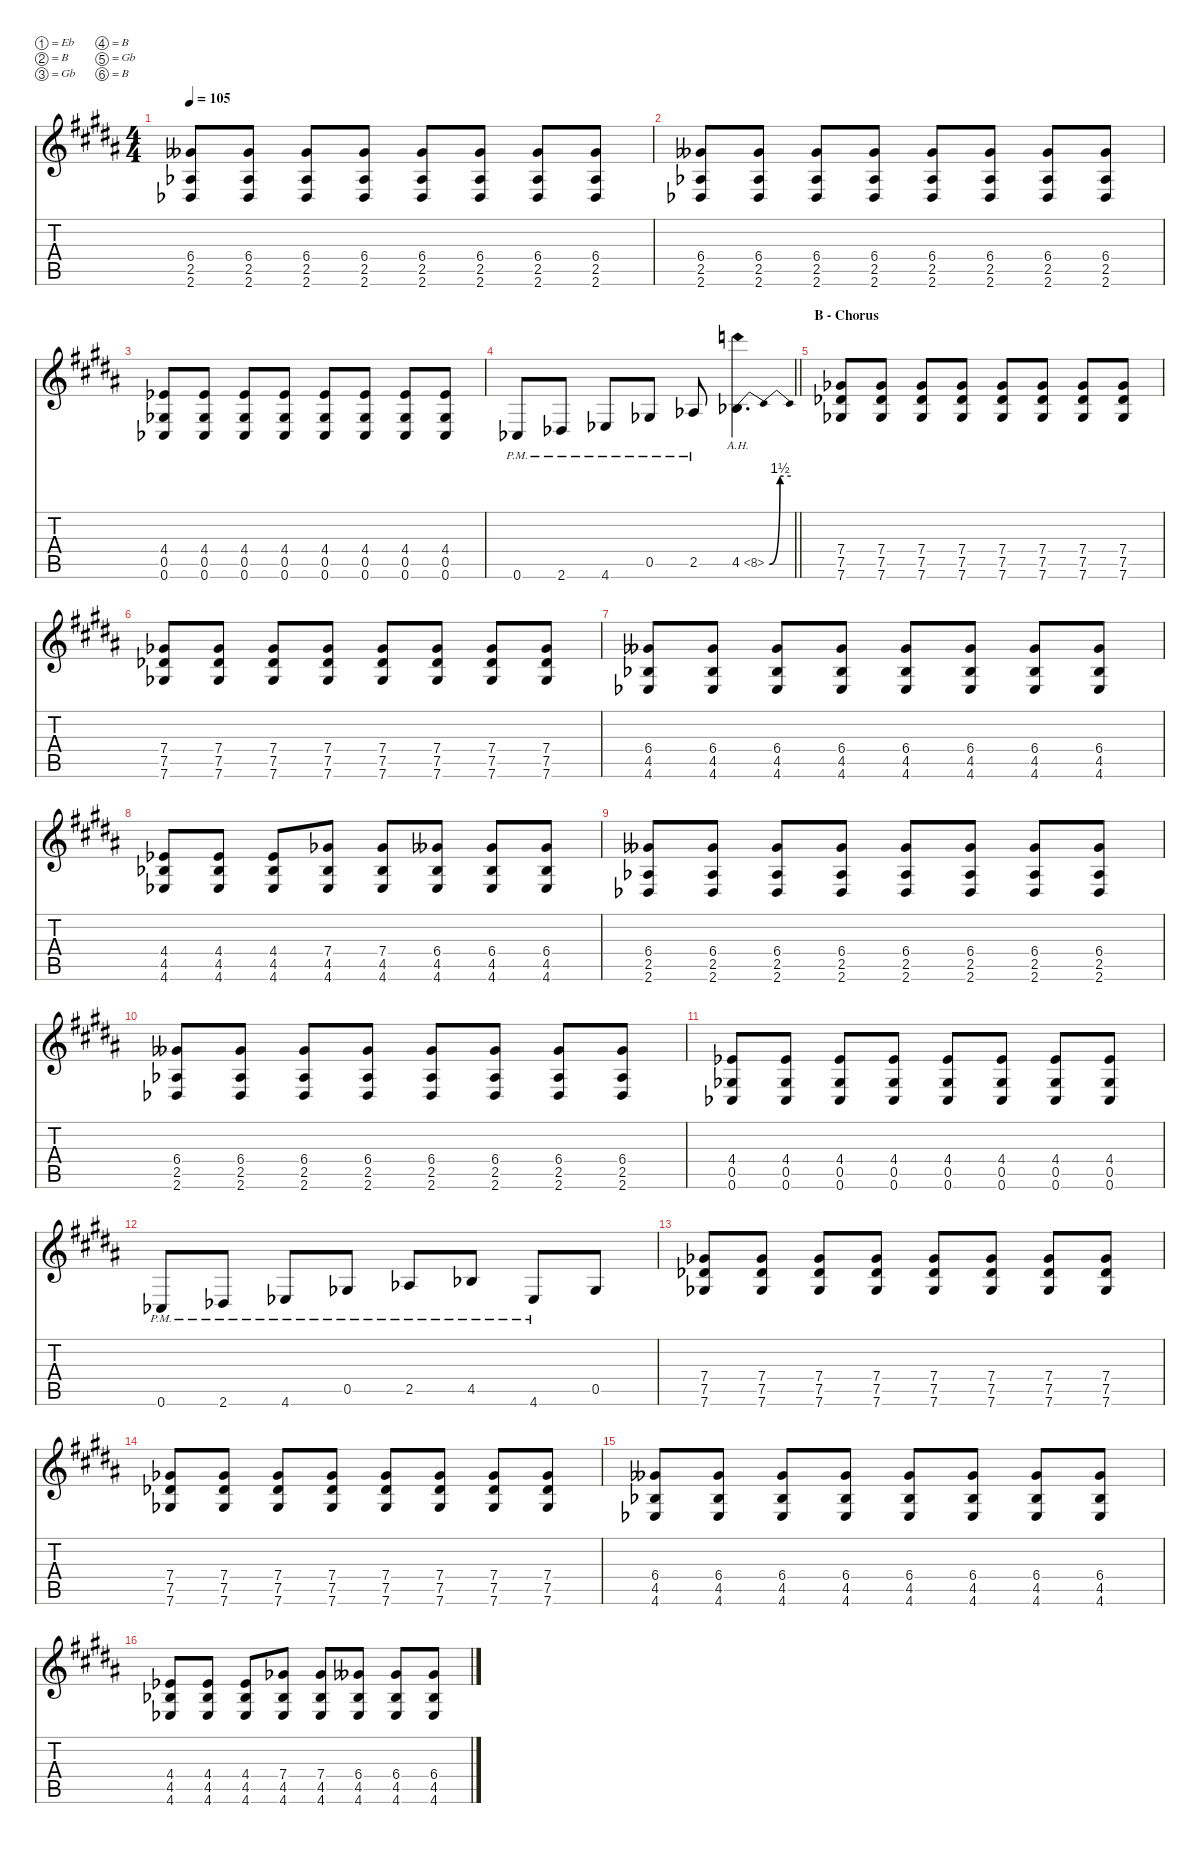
\defaultSystemsLayout 4
\hideDynamics
\bracketExtendMode nobrackets
\singleTrackTrackNamePolicy hidden
\multiTrackTrackNamePolicy hidden
\firstSystemTrackNameMode fullname
\firstSystemTrackNameOrientation horizontal
\otherSystemsTrackNameOrientation horizontal
\track ("Guitar I" "dist.guit.") {mute instrument distortionguitar}
\staff {score tabs}
\tuning (Eb4 B3 Gb3 B2 Gb2 B1)
\ts (4 4)
\tempo 105
\clef g2
\ks b
(6.4{acc bb} 2.5{acc b} 2.6{acc b}).8{dy f beam Up} (6.4{acc bb} 2.5{acc b} 2.6{acc b}).8{beam Up} (6.4{acc bb} 2.5{acc b} 2.6{acc b}).8{beam Up} (6.4{acc bb} 2.5{acc b} 2.6{acc b}).8{beam Up} (6.4{acc bb} 2.5{acc b} 2.6{acc b}).8{beam Up} (6.4{acc bb} 2.5{acc b} 2.6{acc b}).8{beam Up} (6.4{acc bb} 2.5{acc b} 2.6{acc b}).8{beam Up} (6.4{acc bb} 2.5{acc b} 2.6{acc b}).8{beam Up} |
(6.4{acc bb} 2.5{acc b} 2.6{acc b}).8{beam Up} (6.4{acc bb} 2.5{acc b} 2.6{acc b}).8{beam Up} (6.4{acc bb} 2.5{acc b} 2.6{acc b}).8{beam Up} (6.4{acc bb} 2.5{acc b} 2.6{acc b}).8{beam Up} (6.4{acc bb} 2.5{acc b} 2.6{acc b}).8{beam Up} (6.4{acc bb} 2.5{acc b} 2.6{acc b}).8{beam Up} (6.4{acc bb} 2.5{acc b} 2.6{acc b}).8{beam Up} (6.4{acc bb} 2.5{acc b} 2.6{acc b}).8{beam Up} |
(4.4{acc b} 0.5{acc b} 0.6{acc b}).8{beam Up} (4.4{acc b} 0.5{acc b} 0.6{acc b}).8{beam Up} (4.4{acc b} 0.5{acc b} 0.6{acc b}).8{beam Up} (4.4{acc b} 0.5{acc b} 0.6{acc b}).8{beam Up} (4.4{acc b} 0.5{acc b} 0.6{acc b}).8{beam Up} (4.4{acc b} 0.5{acc b} 0.6{acc b}).8{beam Up} (4.4{acc b} 0.5{acc b} 0.6{acc b}).8{beam Up} (4.4{acc b} 0.5{acc b} 0.6{acc b}).8{beam Up} |
\barLineRight lightlight
0.6{pm acc b}.8{beam Up} 2.6{pm acc b}.8{beam Up} 4.6{pm acc b}.8{beam Up} 0.5{pm acc b}.8{beam Up} 2.5{pm acc b}.8{beam Up} 4.5{be (bendrelease 0 0 7.0000002 6 50.0000016 6 15 0) ah 4 acc b}.4{d beam Down} |
\section ("" "B - Chorus")
(7.4{acc b} 7.5{acc b} 7.6{acc b}).8{beam Up} (7.4{acc b} 7.5{acc b} 7.6{acc b}).8{beam Up} (7.4{acc b} 7.5{acc b} 7.6{acc b}).8{beam Up} (7.4{acc b} 7.5{acc b} 7.6{acc b}).8{beam Up} (7.4{acc b} 7.5{acc b} 7.6{acc b}).8{beam Up} (7.4{acc b} 7.5{acc b} 7.6{acc b}).8{beam Up} (7.4{acc b} 7.5{acc b} 7.6{acc b}).8{beam Up} (7.4{acc b} 7.5{acc b} 7.6{acc b}).8{beam Up} |
(7.4{acc b} 7.5{acc b} 7.6{acc b}).8{beam Up} (7.4{acc b} 7.5{acc b} 7.6{acc b}).8{beam Up} (7.4{acc b} 7.5{acc b} 7.6{acc b}).8{beam Up} (7.4{acc b} 7.5{acc b} 7.6{acc b}).8{beam Up} (7.4{acc b} 7.5{acc b} 7.6{acc b}).8{beam Up} (7.4{acc b} 7.5{acc b} 7.6{acc b}).8{beam Up} (7.4{acc b} 7.5{acc b} 7.6{acc b}).8{beam Up} (7.4{acc b} 7.5{acc b} 7.6{acc b}).8{beam Up} |
(6.4{acc bb} 4.5{acc b} 4.6{acc b}).8{beam Up} (6.4{acc bb} 4.5{acc b} 4.6{acc b}).8{beam Up} (6.4{acc bb} 4.5{acc b} 4.6{acc b}).8{beam Up} (6.4{acc bb} 4.5{acc b} 4.6{acc b}).8{beam Up} (6.4{acc bb} 4.5{acc b} 4.6{acc b}).8{beam Up} (6.4{acc bb} 4.5{acc b} 4.6{acc b}).8{beam Up} (6.4{acc bb} 4.5{acc b} 4.6{acc b}).8{beam Up} (6.4{acc bb} 4.5{acc b} 4.6{acc b}).8{beam Up} |
(4.4{acc b} 4.5{acc b} 4.6{acc b}).8{beam Up} (4.4{acc b} 4.5{acc b} 4.6{acc b}).8{beam Up} (4.4{acc b} 4.5{acc b} 4.6{acc b}).8{beam Up} (7.4{acc b} 4.5{acc b} 4.6{acc b}).8{beam Up} (7.4{acc b} 4.5{acc b} 4.6{acc b}).8{beam Up} (6.4{acc bb} 4.5{acc b} 4.6{acc b}).8{beam Up} (6.4{acc bb} 4.5{acc b} 4.6{acc b}).8{beam Up} (6.4{acc bb} 4.5{acc b} 4.6{acc b}).8{beam Up} |
(6.4{acc bb} 2.5{acc b} 2.6{acc b}).8{beam Up} (6.4{acc bb} 2.5{acc b} 2.6{acc b}).8{beam Up} (6.4{acc bb} 2.5{acc b} 2.6{acc b}).8{beam Up} (6.4{acc bb} 2.5{acc b} 2.6{acc b}).8{beam Up} (6.4{acc bb} 2.5{acc b} 2.6{acc b}).8{beam Up} (6.4{acc bb} 2.5{acc b} 2.6{acc b}).8{beam Up} (6.4{acc bb} 2.5{acc b} 2.6{acc b}).8{beam Up} (6.4{acc bb} 2.5{acc b} 2.6{acc b}).8{beam Up} |
(6.4{acc bb} 2.5{acc b} 2.6{acc b}).8{beam Up} (6.4{acc bb} 2.5{acc b} 2.6{acc b}).8{beam Up} (6.4{acc bb} 2.5{acc b} 2.6{acc b}).8{beam Up} (6.4{acc bb} 2.5{acc b} 2.6{acc b}).8{beam Up} (6.4{acc bb} 2.5{acc b} 2.6{acc b}).8{beam Up} (6.4{acc bb} 2.5{acc b} 2.6{acc b}).8{beam Up} (6.4{acc bb} 2.5{acc b} 2.6{acc b}).8{beam Up} (6.4{acc bb} 2.5{acc b} 2.6{acc b}).8{beam Up} |
(4.4{acc b} 0.5{acc b} 0.6{acc b}).8{beam Up} (4.4{acc b} 0.5{acc b} 0.6{acc b}).8{beam Up} (4.4{acc b} 0.5{acc b} 0.6{acc b}).8{beam Up} (4.4{acc b} 0.5{acc b} 0.6{acc b}).8{beam Up} (4.4{acc b} 0.5{acc b} 0.6{acc b}).8{beam Up} (4.4{acc b} 0.5{acc b} 0.6{acc b}).8{beam Up} (4.4{acc b} 0.5{acc b} 0.6{acc b}).8{beam Up} (4.4{acc b} 0.5{acc b} 0.6{acc b}).8{beam Up} |
0.6{pm acc b}.8{beam Up} 2.6{pm acc b}.8{beam Up} 4.6{pm acc b}.8{beam Up} 0.5{pm acc b}.8{beam Up} 2.5{pm acc b}.8{beam Up} 4.5{pm acc b}.8{beam Up} 4.6{pm acc b}.8{beam Up} 0.5{acc b}.8{beam Up} |
(7.4{acc b} 7.5{acc b} 7.6{acc b}).8{beam Up} (7.4{acc b} 7.5{acc b} 7.6{acc b}).8{beam Up} (7.4{acc b} 7.5{acc b} 7.6{acc b}).8{beam Up} (7.4{acc b} 7.5{acc b} 7.6{acc b}).8{beam Up} (7.4{acc b} 7.5{acc b} 7.6{acc b}).8{beam Up} (7.4{acc b} 7.5{acc b} 7.6{acc b}).8{beam Up} (7.4{acc b} 7.5{acc b} 7.6{acc b}).8{beam Up} (7.4{acc b} 7.5{acc b} 7.6{acc b}).8{beam Up} |
(7.4{acc b} 7.5{acc b} 7.6{acc b}).8{beam Up} (7.4{acc b} 7.5{acc b} 7.6{acc b}).8{beam Up} (7.4{acc b} 7.5{acc b} 7.6{acc b}).8{beam Up} (7.4{acc b} 7.5{acc b} 7.6{acc b}).8{beam Up} (7.4{acc b} 7.5{acc b} 7.6{acc b}).8{beam Up} (7.4{acc b} 7.5{acc b} 7.6{acc b}).8{beam Up} (7.4{acc b} 7.5{acc b} 7.6{acc b}).8{beam Up} (7.4{acc b} 7.5{acc b} 7.6{acc b}).8{beam Up} |
(6.4{acc bb} 4.5{acc b} 4.6{acc b}).8{beam Up} (6.4{acc bb} 4.5{acc b} 4.6{acc b}).8{beam Up} (6.4{acc bb} 4.5{acc b} 4.6{acc b}).8{beam Up} (6.4{acc bb} 4.5{acc b} 4.6{acc b}).8{beam Up} (6.4{acc bb} 4.5{acc b} 4.6{acc b}).8{beam Up} (6.4{acc bb} 4.5{acc b} 4.6{acc b}).8{beam Up} (6.4{acc bb} 4.5{acc b} 4.6{acc b}).8{beam Up} (6.4{acc bb} 4.5{acc b} 4.6{acc b}).8{beam Up} |
(4.4{acc b} 4.5{acc b} 4.6{acc b}).8{beam Up} (4.4{acc b} 4.5{acc b} 4.6{acc b}).8{beam Up} (4.4{acc b} 4.5{acc b} 4.6{acc b}).8{beam Up} (7.4{acc b} 4.5{acc b} 4.6{acc b}).8{beam Up} (7.4{acc b} 4.5{acc b} 4.6{acc b}).8{beam Up} (6.4{acc bb} 4.5{acc b} 4.6{acc b}).8{beam Up} (6.4{acc bb} 4.5{acc b} 4.6{acc b}).8{beam Up} (6.4{acc bb} 4.5{acc b} 4.6{acc b}).8{beam Up}
